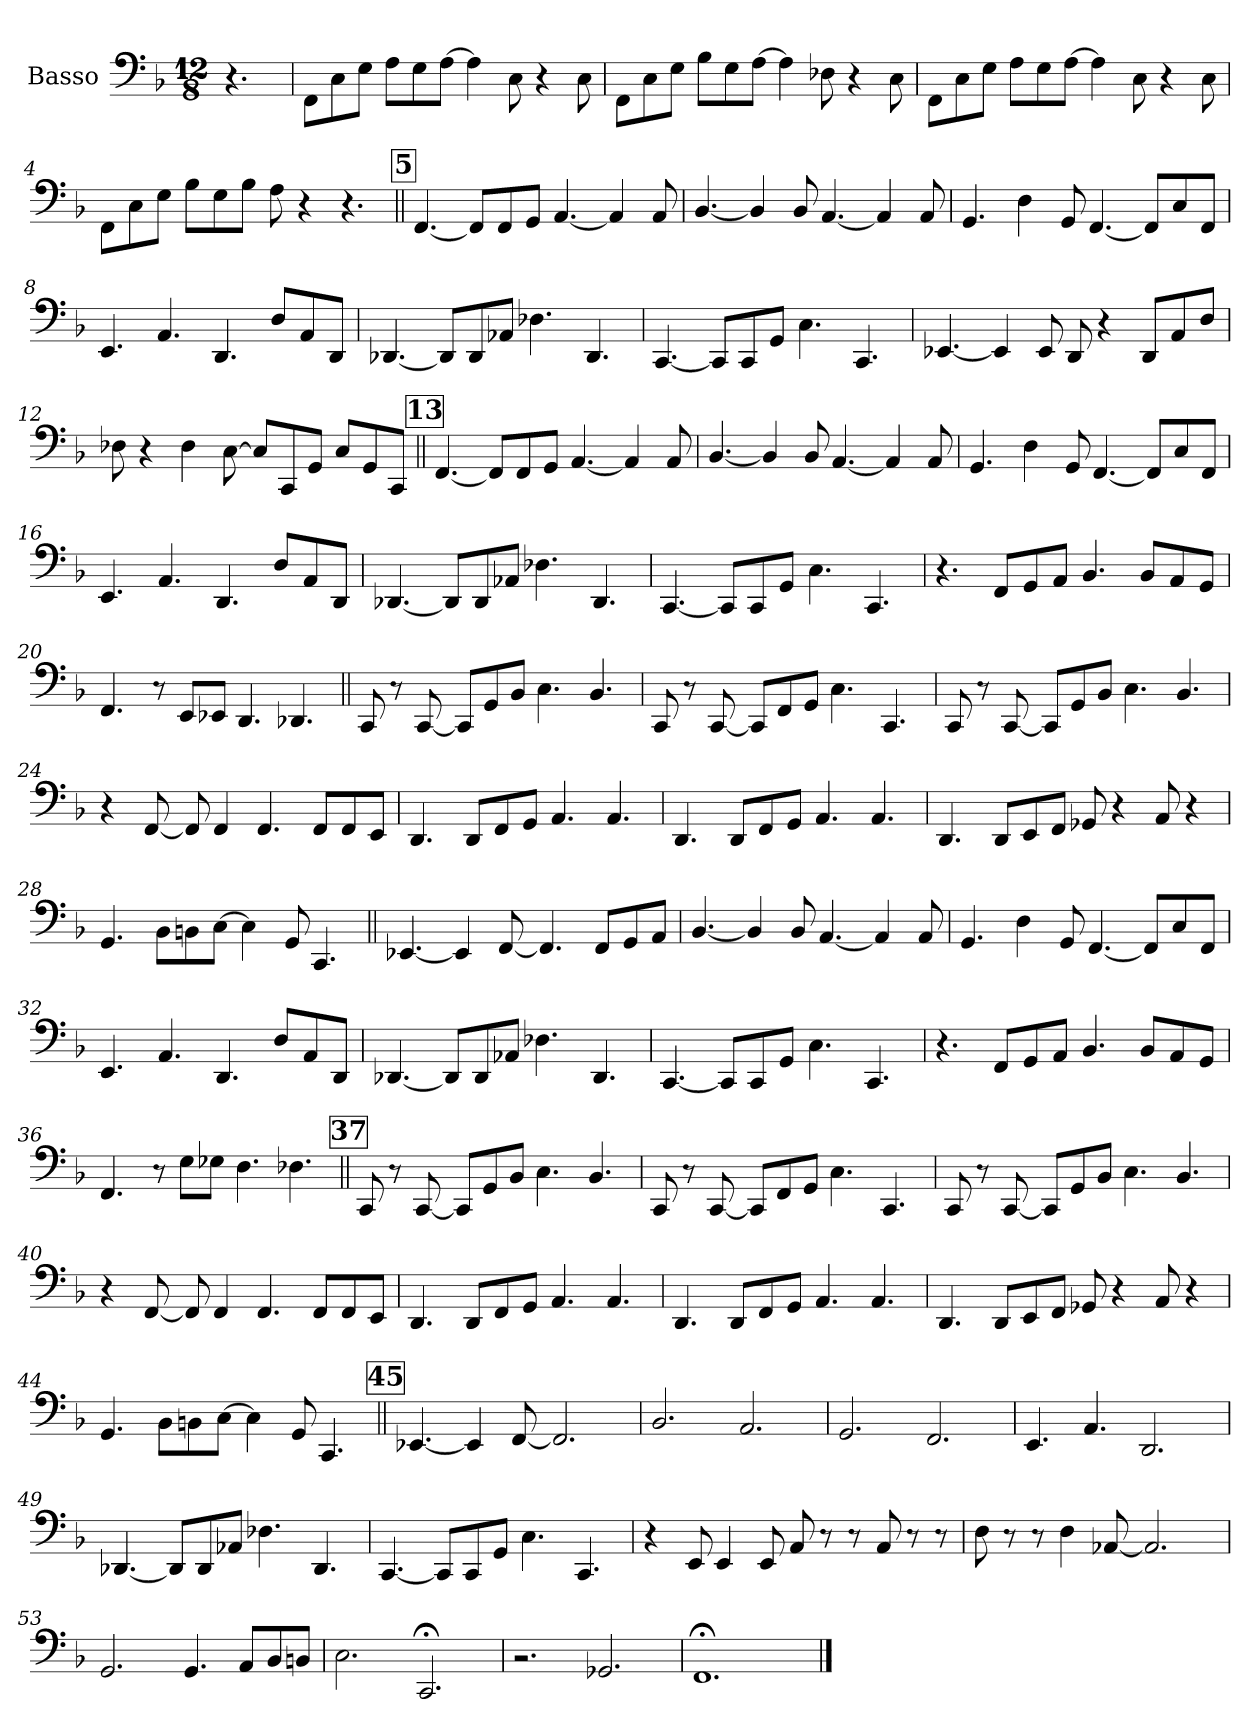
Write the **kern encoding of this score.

**kern
*part1
*staff1
*I"Basso
*stria4
*
*k[b-]
*F:
*M12/8
*MM108
=
4.r
=1
8FFL
8C
8EJ
8FL
8E
[8FJ
4F]
8C
4r
8C
=2
8FFL
8C
8EJ
8GL
8E
[8FJ
4F]
8D-X
4r
8C
=3
8FFL
8C
8EJ
8FL
8E
[8FJ
4F]
8C
4r
8C
=4
8FFL
8C
8EJ
8GL
8E
8GJ
8F
4r
4.r
!!LO:REH:place=s1:t=5
=5||
[4.FF
8FFL]
8FF
8GGJ
[4.AA
4AA]
8AA
=6
[4.BB-
4BB-]
8BB-
[4.AA
4AA]
8AA
=7
4.GG
4D
8GG
[4.FF
8FFL]
8C
8FFJ
=8
4.EE
4.AA
4.DD
8DL
8AA
8DDJ
=9
[4.DD-X
8DD-L]
8DD-
8AA-XJ
4.D-X
4.DD-
=10
[4.CC
8CCL]
8CC
8GGJ
4.C
4.CC
=11
[4.EE-X
4EE-]
8EE-
8DD
4r
8DDL
8AA
8DJ
=12
8D-X
4r
4D-
[8C
8CL]
8CC
8GGJ
8CL
8GG
8CCJ
!!LO:REH:place=s1:t=13
=13||
[4.FF
8FFL]
8FF
8GGJ
[4.AA
4AA]
8AA
=14
[4.BB-
4BB-]
8BB-
[4.AA
4AA]
8AA
=15
4.GG
4D
8GG
[4.FF
8FFL]
8C
8FFJ
=16
4.EE
4.AA
4.DD
8DL
8AA
8DDJ
=17
[4.DD-X
8DD-L]
8DD-
8AA-XJ
4.D-X
4.DD-
=18
[4.CC
8CCL]
8CC
8GGJ
4.C
4.CC
=19
4.r
8FFL
8GG
8AAJ
4.BB-
8BB-L
8AA
8GGJ
=20
4.FF
8r
8EEL
8EE-XJ
4.DD
4.DD-X
=21||
8CC
8r
[8CC
8CCL]
8GG
8BB-J
4.C
4.BB-
=22
8CC
8r
[8CC
8CCL]
8FF
8GGJ
4.C
4.CC
=23
8CC
8r
[8CC
8CCL]
8GG
8BB-J
4.C
4.BB-
=24
4r
[8FF
8FF]
4FF
4.FF
8FFL
8FF
8EEJ
=25
4.DD
8DDL
8FF
8GGJ
4.AA
4.AA
=26
4.DD
8DDL
8FF
8GGJ
4.AA
4.AA
=27
4.DD
8DDL
8EE
8FFJ
8GG-X
4r
8AA
4r
=28
4.GG
8BB-L
8BBn
[8CJ
4C]
8GG
4.CC
=29||
[4.EE-X
4EE-]
[8FF
4.FF]
8FFL
8GG
8AAJ
=30
[4.BB-
4BB-]
8BB-
[4.AA
4AA]
8AA
=31
4.GG
4D
8GG
[4.FF
8FFL]
8C
8FFJ
=32
4.EE
4.AA
4.DD
8DL
8AA
8DDJ
=33
[4.DD-X
8DD-L]
8DD-
8AA-XJ
4.D-X
4.DD-
=34
[4.CC
8CCL]
8CC
8GGJ
4.C
4.CC
=35
4.r
8FFL
8GG
8AAJ
4.BB-
8BB-L
8AA
8GGJ
=36
4.FF
8r
8EL
8E-XJ
4.D
4.D-X
!!LO:REH:place=s1:t=37
=37||
8CC
8r
[8CC
8CCL]
8GG
8BB-J
4.C
4.BB-
=38
8CC
8r
[8CC
8CCL]
8FF
8GGJ
4.C
4.CC
=39
8CC
8r
[8CC
8CCL]
8GG
8BB-J
4.C
4.BB-
=40
4r
[8FF
8FF]
4FF
4.FF
8FFL
8FF
8EEJ
=41
4.DD
8DDL
8FF
8GGJ
4.AA
4.AA
=42
4.DD
8DDL
8FF
8GGJ
4.AA
4.AA
=43
4.DD
8DDL
8EE
8FFJ
8GG-X
4r
8AA
4r
=44
4.GG
8BB-L
8BBn
[8CJ
4C]
8GG
4.CC
!!LO:REH:place=s1:t=45
=45||
[4.EE-X
4EE-]
[8FF
2.FF]
=46
2.BB-
2.AA
=47
2.GG
2.FF
=48
4.EE
4.AA
2.DD
=49
[4.DD-X
8DD-L]
8DD-
8AA-XJ
4.D-X
4.DD-
=50
[4.CC
8CCL]
8CC
8GGJ
4.C
4.CC
=51
4r
8EE
4EE
8EE
8AA
8r
8r
8AA
8r
8r
=52
8D
8r
8r
4D
[8AA-X
2.AA-]
=53
2.GG
4.GG
8AAL
8BB-
8BBnJ
=54
2.C
2.CC;<
=55
2.r
2.GG-X
=56
1.FF;<
==
*-
